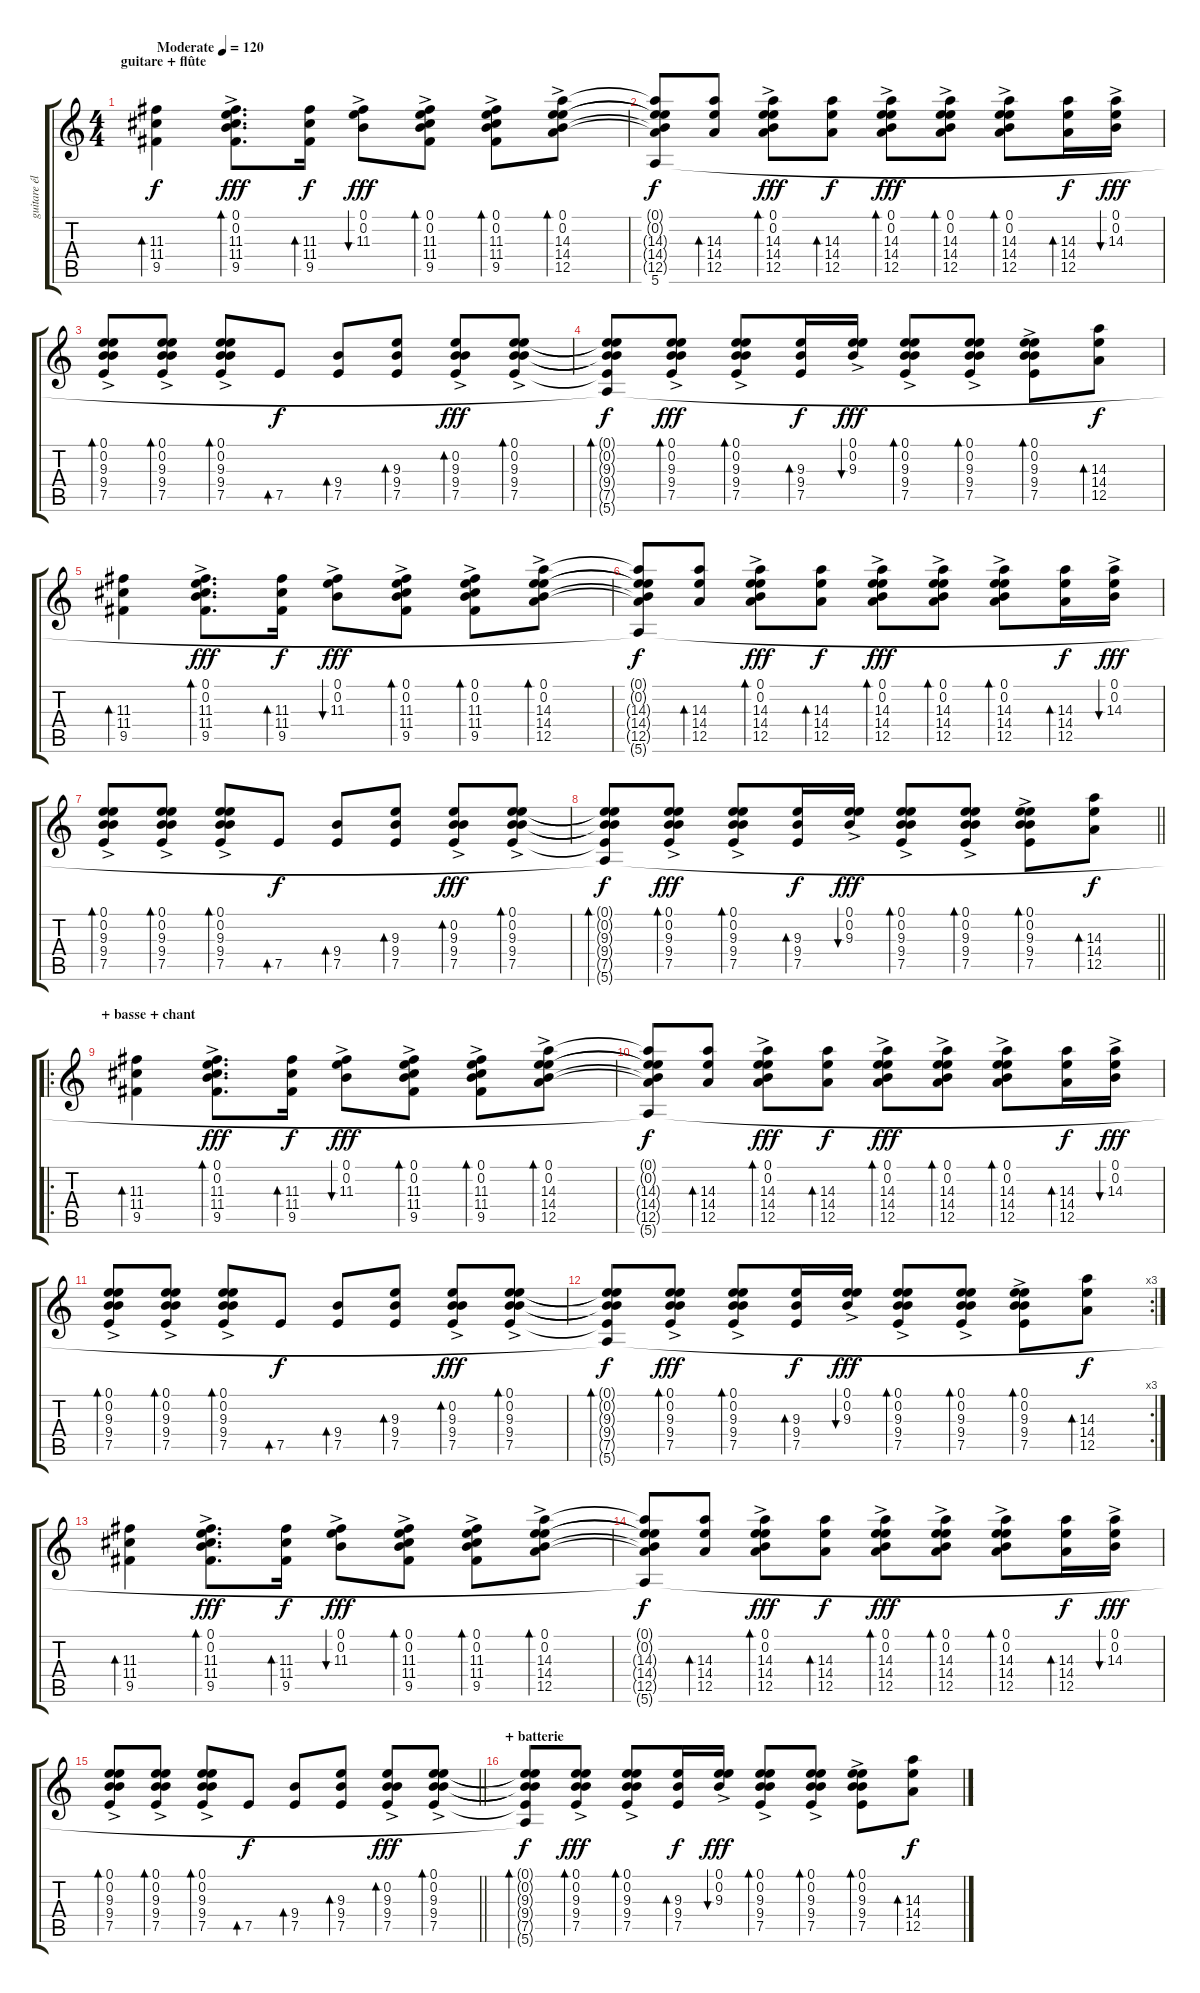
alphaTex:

\track ("guitare électrique" "guitare él") {instrument electricguitarmuted}
\staff {score tabs}
\tuning (E4 B3 G3 D3 A2 E2) {hide}
\ts (4 4)
\section ("" "guitare + flûte")
\tempo (120 "Moderate")
\clef g2
\ks c
(11.3 11.4 9.5).4{bd 30 dy f instrument electricguitarmuted} (0.1{ac} 0.2{ac} 11.3 11.4 9.5).8{d bd 30 dy fff} (11.3 11.4 9.5).16{bd 30 dy f} (0.1{ac} 0.2{ac} 11.3).8{bu 30 dy fff} (0.1{ac} 0.2{ac} 11.3 11.4 9.5).8{bd 30} (0.1{ac} 0.2{ac} 11.3 11.4 9.5).8{bd 30} (0.1{ac} 0.2{ac} 14.3 14.4 12.5).8{bd 30} |
(0.1{t} 0.2{t} 14.3{t} 14.4{t} 12.5{t} 5.6).8{dy f} (14.3 14.4 12.5).8{bd 30} (0.1{ac} 0.2{ac} 14.3 14.4 12.5).8{bd 30 dy fff} (14.3 14.4 12.5).8{bd 30 dy f} (0.1{ac} 0.2{ac} 14.3 14.4 12.5).8{bd 30 dy fff} (0.1{ac} 0.2{ac} 14.3 14.4 12.5).8{bd 30} (0.1{ac} 0.2{ac} 14.3 14.4 12.5).8{bd 30} (14.3 14.4 12.5).16{bd 30 dy f} (0.1{ac} 0.2{ac} 14.3).16{bu 30 dy fff} |
(0.1{ac} 0.2{ac} 9.3 9.4 7.5).8{bd 30} (0.1{ac} 0.2{ac} 9.3 9.4 7.5).8{bd 30} (0.1{ac} 0.2{ac} 9.3 9.4 7.5).8{bd 30} 7.5.8{bd 30 dy f} (9.4 7.5).8{bd 30} (9.3 9.4 7.5).8{bd 30} (0.2{ac} 9.3 9.4 7.5).8{bd 30 dy fff} (0.1{ac} 0.2{ac} 9.3 9.4 7.5).8{bd 30} |
(0.1{t} 0.2{t} 9.3{t} 9.4{t} 7.5{t} 5.6{t}).8{bd 30 dy f} (0.1{ac} 0.2{ac} 9.3 9.4 7.5).8{bd 30 dy fff} (0.1{ac} 0.2{ac} 9.3 9.4 7.5).8{bd 30} (9.3 9.4 7.5).16{bd 30 dy f} (0.1{ac} 0.2{ac} 9.3).16{bu 30 dy fff} (0.1{ac} 0.2{ac} 9.3 9.4 7.5).8{bd 30} (0.1{ac} 0.2{ac} 9.3 9.4 7.5).8{bd 30} (0.1{ac} 0.2{ac} 9.3 9.4 7.5).8{bd 30} (14.3 14.4 12.5).8{bd 30 dy f} |
(11.3 11.4 9.5).4{bd 30} (0.1{ac} 0.2{ac} 11.3 11.4 9.5).8{d bd 30 dy fff} (11.3 11.4 9.5).16{bd 30 dy f} (0.1{ac} 0.2{ac} 11.3).8{bu 30 dy fff} (0.1{ac} 0.2{ac} 11.3 11.4 9.5).8{bd 30} (0.1{ac} 0.2{ac} 11.3 11.4 9.5).8{bd 30} (0.1{ac} 0.2{ac} 14.3 14.4 12.5).8{bd 30} |
(0.1{t} 0.2{t} 14.3{t} 14.4{t} 12.5{t} 5.6{t}).8{dy f} (14.3 14.4 12.5).8{bd 30} (0.1{ac} 0.2{ac} 14.3 14.4 12.5).8{bd 30 dy fff} (14.3 14.4 12.5).8{bd 30 dy f} (0.1{ac} 0.2{ac} 14.3 14.4 12.5).8{bd 30 dy fff} (0.1{ac} 0.2{ac} 14.3 14.4 12.5).8{bd 30} (0.1{ac} 0.2{ac} 14.3 14.4 12.5).8{bd 30} (14.3 14.4 12.5).16{bd 30 dy f} (0.1{ac} 0.2{ac} 14.3).16{bu 30 dy fff} |
(0.1{ac} 0.2{ac} 9.3 9.4 7.5).8{bd 30} (0.1{ac} 0.2{ac} 9.3 9.4 7.5).8{bd 30} (0.1{ac} 0.2{ac} 9.3 9.4 7.5).8{bd 30} 7.5.8{bd 30 dy f} (9.4 7.5).8{bd 30} (9.3 9.4 7.5).8{bd 30} (0.2{ac} 9.3 9.4 7.5).8{bd 30 dy fff} (0.1{ac} 0.2{ac} 9.3 9.4 7.5).8{bd 30} |
\barLineRight lightlight
(0.1{t} 0.2{t} 9.3{t} 9.4{t} 7.5{t} 5.6{t}).8{bd 30 dy f} (0.1{ac} 0.2{ac} 9.3 9.4 7.5).8{bd 30 dy fff} (0.1{ac} 0.2{ac} 9.3 9.4 7.5).8{bd 30} (9.3 9.4 7.5).16{bd 30 dy f} (0.1{ac} 0.2{ac} 9.3).16{bu 30 dy fff} (0.1{ac} 0.2{ac} 9.3 9.4 7.5).8{bd 30} (0.1{ac} 0.2{ac} 9.3 9.4 7.5).8{bd 30} (0.1{ac} 0.2{ac} 9.3 9.4 7.5).8{bd 30} (14.3 14.4 12.5).8{bd 30 dy f} |
\ro
\section ("" "+ basse + chant")
(11.3 11.4 9.5).4{bd 30} (0.1{ac} 0.2{ac} 11.3 11.4 9.5).8{d bd 30 dy fff} (11.3 11.4 9.5).16{bd 30 dy f} (0.1{ac} 0.2{ac} 11.3).8{bu 30 dy fff} (0.1{ac} 0.2{ac} 11.3 11.4 9.5).8{bd 30} (0.1{ac} 0.2{ac} 11.3 11.4 9.5).8{bd 30} (0.1{ac} 0.2{ac} 14.3 14.4 12.5).8{bd 30} |
(0.1{t} 0.2{t} 14.3{t} 14.4{t} 12.5{t} 5.6{t}).8{dy f} (14.3 14.4 12.5).8{bd 30} (0.1{ac} 0.2{ac} 14.3 14.4 12.5).8{bd 30 dy fff} (14.3 14.4 12.5).8{bd 30 dy f} (0.1{ac} 0.2{ac} 14.3 14.4 12.5).8{bd 30 dy fff} (0.1{ac} 0.2{ac} 14.3 14.4 12.5).8{bd 30} (0.1{ac} 0.2{ac} 14.3 14.4 12.5).8{bd 30} (14.3 14.4 12.5).16{bd 30 dy f} (0.1{ac} 0.2{ac} 14.3).16{bu 30 dy fff} |
(0.1{ac} 0.2{ac} 9.3 9.4 7.5).8{bd 30} (0.1{ac} 0.2{ac} 9.3 9.4 7.5).8{bd 30} (0.1{ac} 0.2{ac} 9.3 9.4 7.5).8{bd 30} 7.5.8{bd 30 dy f} (9.4 7.5).8{bd 30} (9.3 9.4 7.5).8{bd 30} (0.2{ac} 9.3 9.4 7.5).8{bd 30 dy fff} (0.1{ac} 0.2{ac} 9.3 9.4 7.5).8{bd 30} |
\rc 3
(0.1{t} 0.2{t} 9.3{t} 9.4{t} 7.5{t} 5.6{t}).8{bd 30 dy f} (0.1{ac} 0.2{ac} 9.3 9.4 7.5).8{bd 30 dy fff} (0.1{ac} 0.2{ac} 9.3 9.4 7.5).8{bd 30} (9.3 9.4 7.5).16{bd 30 dy f} (0.1{ac} 0.2{ac} 9.3).16{bu 30 dy fff} (0.1{ac} 0.2{ac} 9.3 9.4 7.5).8{bd 30} (0.1{ac} 0.2{ac} 9.3 9.4 7.5).8{bd 30} (0.1{ac} 0.2{ac} 9.3 9.4 7.5).8{bd 30} (14.3 14.4 12.5).8{bd 30 dy f} |
(11.3 11.4 9.5).4{bd 30} (0.1{ac} 0.2{ac} 11.3 11.4 9.5).8{d bd 30 dy fff} (11.3 11.4 9.5).16{bd 30 dy f} (0.1{ac} 0.2{ac} 11.3).8{bu 30 dy fff} (0.1{ac} 0.2{ac} 11.3 11.4 9.5).8{bd 30} (0.1{ac} 0.2{ac} 11.3 11.4 9.5).8{bd 30} (0.1{ac} 0.2{ac} 14.3 14.4 12.5).8{bd 30} |
(0.1{t} 0.2{t} 14.3{t} 14.4{t} 12.5{t} 5.6{t}).8{dy f} (14.3 14.4 12.5).8{bd 30} (0.1{ac} 0.2{ac} 14.3 14.4 12.5).8{bd 30 dy fff} (14.3 14.4 12.5).8{bd 30 dy f} (0.1{ac} 0.2{ac} 14.3 14.4 12.5).8{bd 30 dy fff} (0.1{ac} 0.2{ac} 14.3 14.4 12.5).8{bd 30} (0.1{ac} 0.2{ac} 14.3 14.4 12.5).8{bd 30} (14.3 14.4 12.5).16{bd 30 dy f} (0.1{ac} 0.2{ac} 14.3).16{bu 30 dy fff} |
\barLineRight lightlight
(0.1{ac} 0.2{ac} 9.3 9.4 7.5).8{bd 30} (0.1{ac} 0.2{ac} 9.3 9.4 7.5).8{bd 30} (0.1{ac} 0.2{ac} 9.3 9.4 7.5).8{bd 30} 7.5.8{bd 30 dy f} (9.4 7.5).8{bd 30} (9.3 9.4 7.5).8{bd 30} (0.2{ac} 9.3 9.4 7.5).8{bd 30 dy fff} (0.1{ac} 0.2{ac} 9.3 9.4 7.5).8{bd 30} |
\section ("" "+ batterie")
(0.1{t} 0.2{t} 9.3{t} 9.4{t} 7.5{t} 5.6{t}).8{bd 30 dy f} (0.1{ac} 0.2{ac} 9.3 9.4 7.5).8{bd 30 dy fff} (0.1{ac} 0.2{ac} 9.3 9.4 7.5).8{bd 30} (9.3 9.4 7.5).16{bd 30 dy f} (0.1{ac} 0.2{ac} 9.3).16{bu 30 dy fff} (0.1{ac} 0.2{ac} 9.3 9.4 7.5).8{bd 30} (0.1{ac} 0.2{ac} 9.3 9.4 7.5).8{bd 30} (0.1{ac} 0.2{ac} 9.3 9.4 7.5).8{bd 30} (14.3 14.4 12.5).8{bd 30 dy f}
